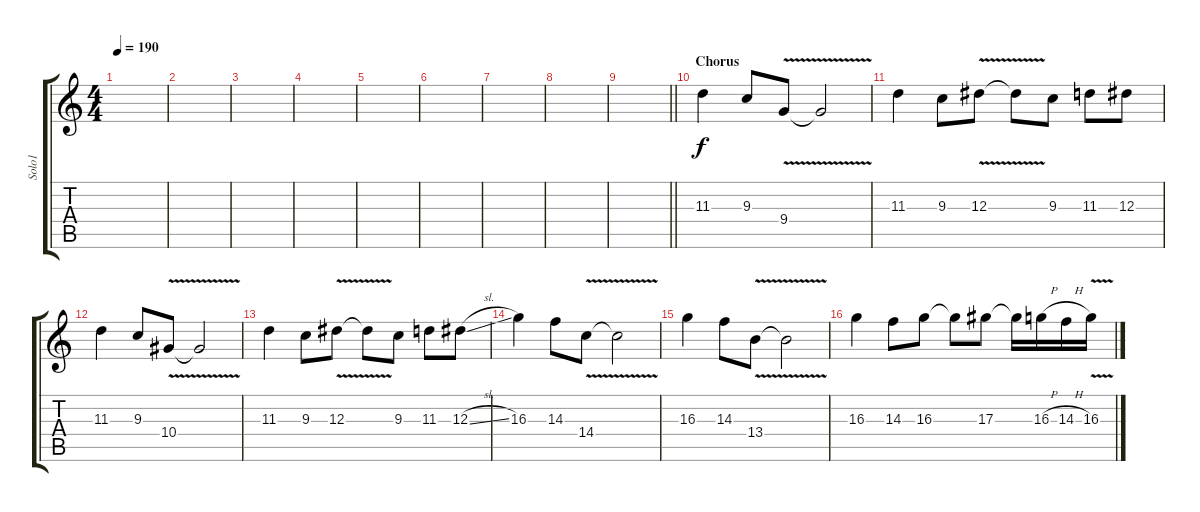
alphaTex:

\track ("Solo1" "Solo1") {instrument distortionguitar}
\staff {score tabs}
\tuning (C4 G3 Eb3 Bb2 F2 C2) {hide}
\ts (4 4)
\tempo 190
\clef g2
\ks c
|
|
|
|
|
|
|
|
\barLineRight lightlight
|
\section ("" "Chorus")
11.3.4 9.3.8 9.4{v}.8 9.4{t}.2 |
11.3.4 9.3.8 12.3{v}.8 12.3{t}.8 9.3.8 11.3.8 12.3.8 |
11.3.4 9.3.8 10.4{v}.8 10.4{t}.2 |
11.3.4 9.3.8 12.3{v}.8 12.3{t}.8 9.3.8 11.3.8 12.3{sl}.8 |
16.3.4 14.3.8 14.4{v}.8 14.4{t}.2 |
16.3.4 14.3.8 13.4{v}.8 13.4{t}.2 |
16.3.4 14.3.8 16.3.8 16.3{t}.8 17.3.8 17.3{t}.16 16.3{h}.16 14.3{h}.16 16.3{v}.16
